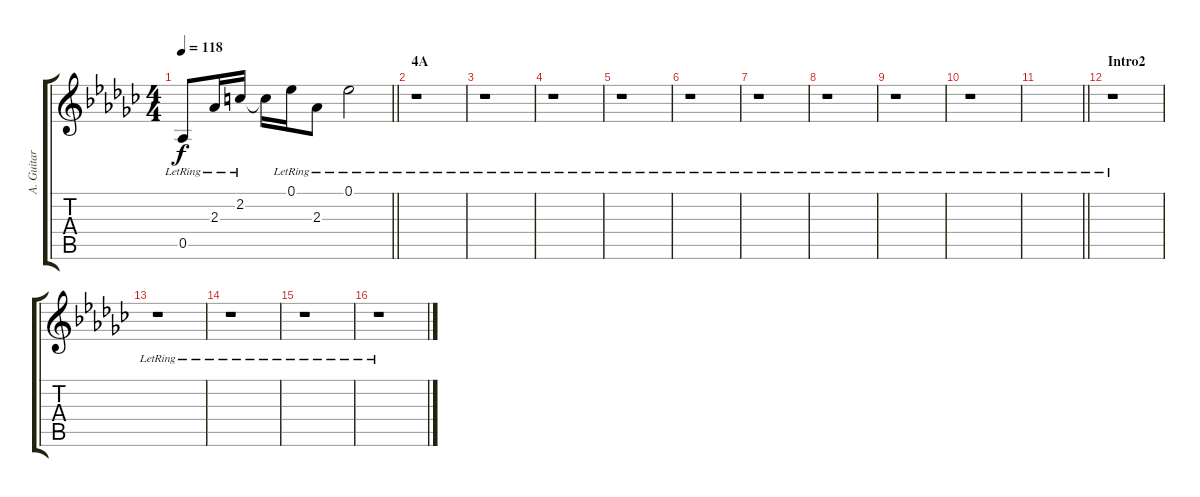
\track ("A. Guitar I" "A. Guitar ") {instrument acousticguitarsteel}
\staff {score tabs}
\tuning (Eb4 Bb3 Gb3 Db3 Ab2 Eb2) {hide}
\ts (4 4)
\tempo 118
\clef g2
\barLineRight lightlight
\ks gb
0.5{lr}.8{dy f} 2.3{lr}.16 2.2{lr}.16 2.2{t}.16 0.1{lr}.16 2.3{lr}.8 0.1{lr}.2 |
\section ("" "4A")
r.1 |
r.1 |
r.1 |
r.1 |
r.1 |
r.1 |
r.1 |
r.1 |
r.1 |
\barLineRight lightlight
|
\section ("" "Intro2")
r.1 |
r.1 |
r.1 |
r.1 |
r.1
